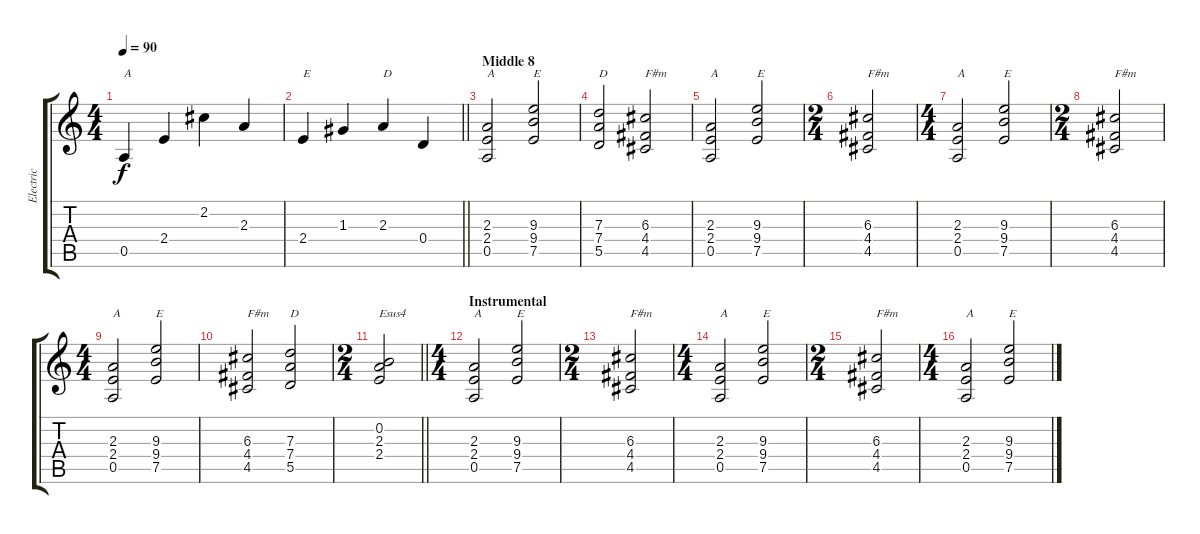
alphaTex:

\track ("Electric" "Electric") {instrument overdrivenguitar}
\staff {score tabs}
\tuning (E4 B3 G3 D3 A2 E2) {hide}
\ts (4 4)
\tempo 90
\clef g2
\ks c
0.5.4{txt "A" dy f} 2.4.4 2.2.4 2.3.4 |
\barLineRight lightlight
2.4.4{txt "E"} 1.3.4 2.3.4{txt "D"} 0.4.4 |
\section ("" "Middle 8")
(2.3 2.4 0.5).2{txt "A"} (9.3 9.4 7.5).2{txt "E"} |
(7.3 7.4 5.5).2{txt "D"} (6.3 4.4 4.5).2{txt "F#m"} |
(2.3 2.4 0.5).2{txt "A"} (9.3 9.4 7.5).2{txt "E"} |
\ts (2 4)
(6.3 4.4 4.5).2{txt "F#m"} |
\ts (4 4)
(2.3 2.4 0.5).2{txt "A"} (9.3 9.4 7.5).2{txt "E"} |
\ts (2 4)
(6.3 4.4 4.5).2{txt "F#m"} |
\ts (4 4)
(2.3 2.4 0.5).2{txt "A"} (9.3 9.4 7.5).2{txt "E"} |
(6.3 4.4 4.5).2{txt "F#m"} (7.3 7.4 5.5).2{txt "D"} |
\ts (2 4)
\barLineRight lightlight
(0.2 2.3 2.4).2{txt "Esus4"} |
\ts (4 4)
\section ("" "Instrumental")
(2.3 2.4 0.5).2{txt "A"} (9.3 9.4 7.5).2{txt "E"} |
\ts (2 4)
(6.3 4.4 4.5).2{txt "F#m"} |
\ts (4 4)
(2.3 2.4 0.5).2{txt "A"} (9.3 9.4 7.5).2{txt "E"} |
\ts (2 4)
(6.3 4.4 4.5).2{txt "F#m"} |
\ts (4 4)
(2.3 2.4 0.5).2{txt "A"} (9.3 9.4 7.5).2{txt "E"}
